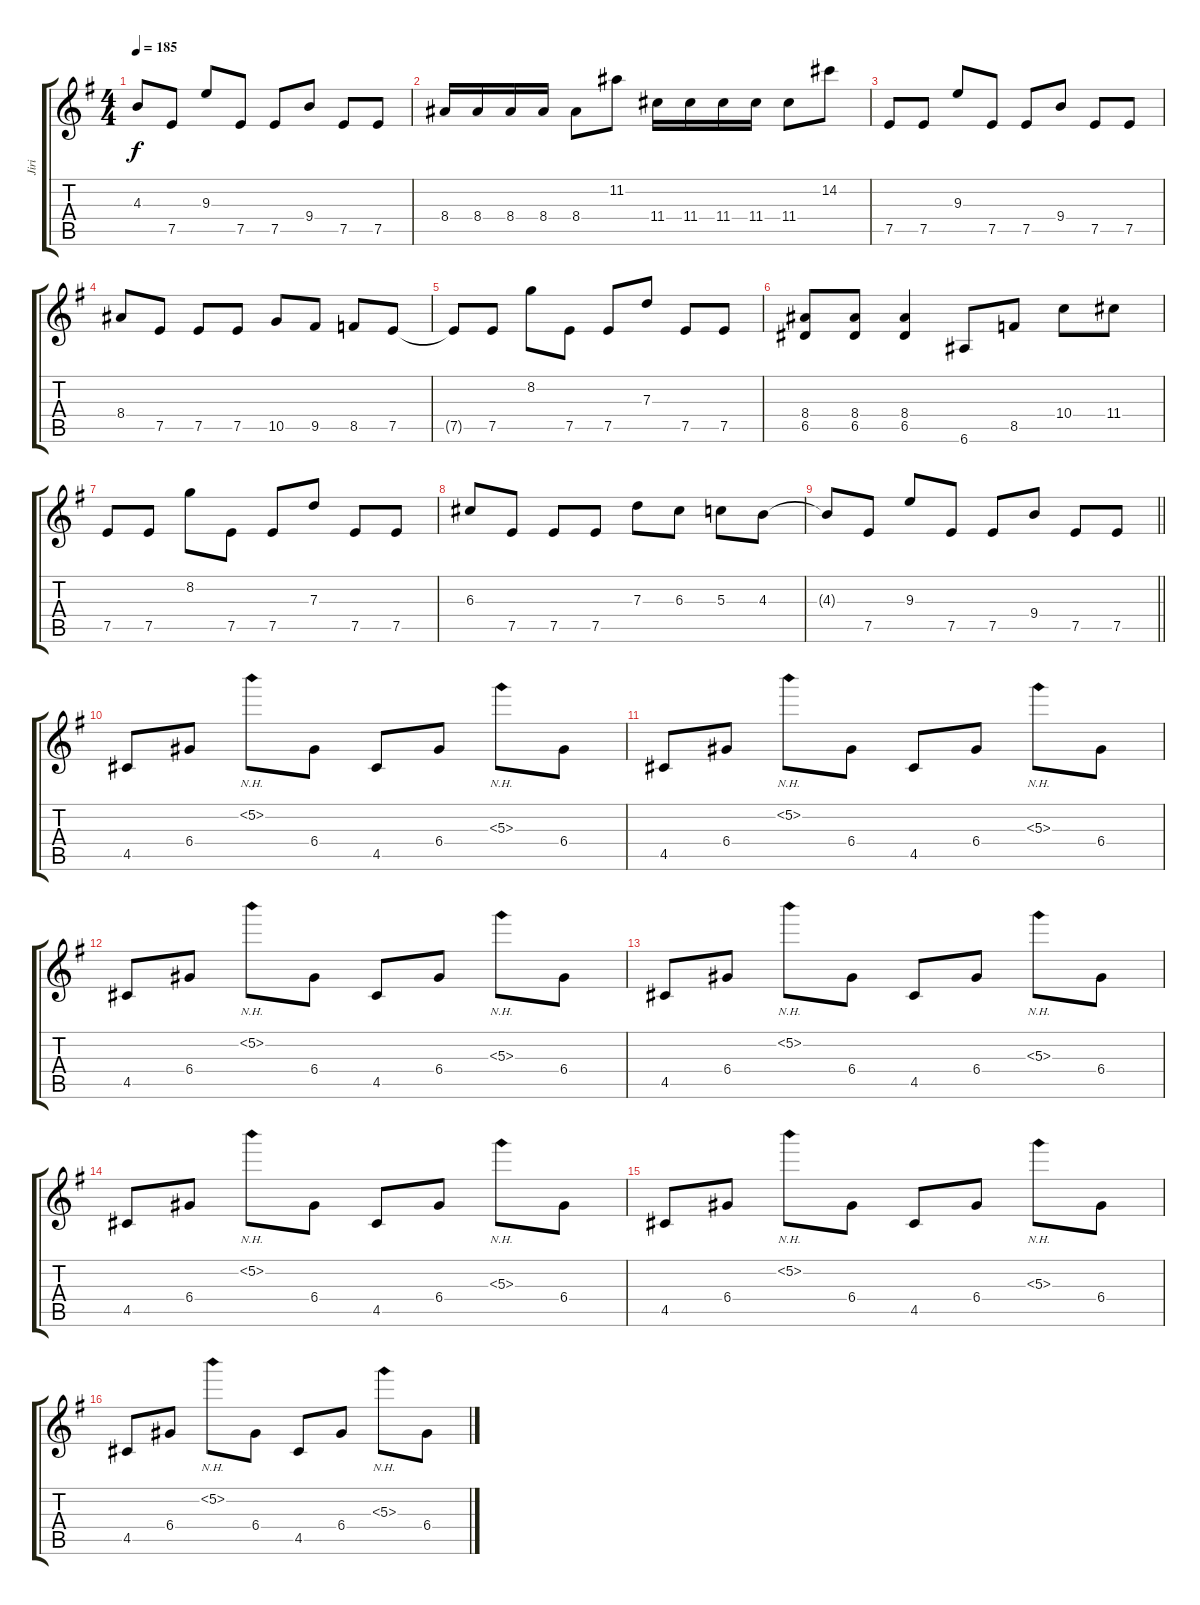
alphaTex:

\track ("Jiri" "Jiri") {instrument distortionguitar}
\staff {score tabs}
\tuning (E4 B3 G3 D3 A2 E2) {hide}
\ts (4 4)
\tempo 185
\clef g2
\ks g
4.3{t}.8{dy f} 7.5.8 9.3.8 7.5.8 7.5.8 9.4.8 7.5.8 7.5.8 |
8.4.16 8.4.16 8.4.16 8.4.16 8.4.8 11.2.8 11.4.16 11.4.16 11.4.16 11.4.16 11.4.8 14.2.8 |
7.5.8 7.5.8 9.3.8 7.5.8 7.5.8 9.4.8 7.5.8 7.5.8 |
8.4.8 7.5.8 7.5.8 7.5.8 10.5.8 9.5.8 8.5.8 7.5.8 |
7.5{t}.8 7.5.8 8.2.8 7.5.8 7.5.8 7.3.8 7.5.8 7.5.8 |
(8.4 6.5).8 (8.4 6.5).8 (8.4 6.5).4 6.6.8 8.5.8 10.4.8 11.4.8 |
7.5.8 7.5.8 8.2.8 7.5.8 7.5.8 7.3.8 7.5.8 7.5.8 |
6.3.8 7.5.8 7.5.8 7.5.8 7.3.8 6.3.8 5.3.8 4.3.8 |
\barLineRight lightlight
4.3{t}.8 7.5.8 9.3.8 7.5.8 7.5.8 9.4.8 7.5.8 7.5.8 |
4.5.8 6.4.8 5.2{nh}.8 6.4.8 4.5.8 6.4.8 5.3{nh}.8 6.4.8 |
4.5.8 6.4.8 5.2{nh}.8 6.4.8 4.5.8 6.4.8 5.3{nh}.8 6.4.8 |
4.5.8 6.4.8 5.2{nh}.8 6.4.8 4.5.8 6.4.8 5.3{nh}.8 6.4.8 |
4.5.8 6.4.8 5.2{nh}.8 6.4.8 4.5.8 6.4.8 5.3{nh}.8 6.4.8 |
4.5.8 6.4.8 5.2{nh}.8 6.4.8 4.5.8 6.4.8 5.3{nh}.8 6.4.8 |
4.5.8 6.4.8 5.2{nh}.8 6.4.8 4.5.8 6.4.8 5.3{nh}.8 6.4.8 |
4.5.8 6.4.8 5.2{nh}.8 6.4.8 4.5.8 6.4.8 5.3{nh}.8 6.4.8
